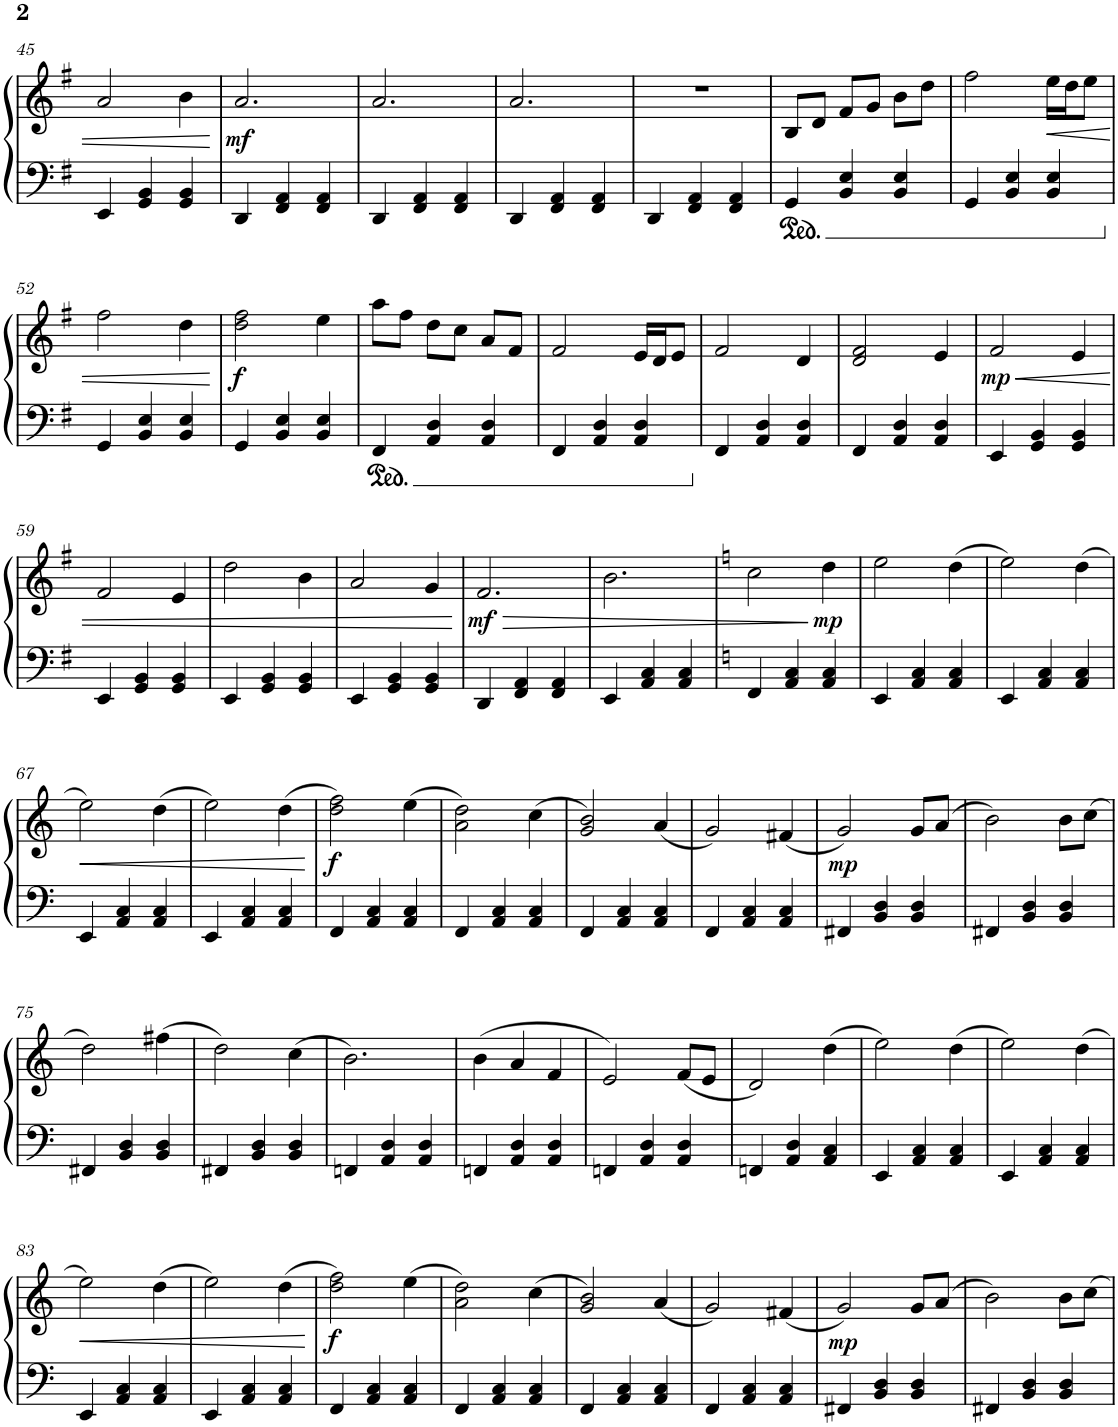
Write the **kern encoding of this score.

**kern	**kern	**dynam
*part1	*part1	*part1
*staff2	*staff1	*staff1/2
*I"Upright Piano	*	*
*I'Pno.	*	*
!!LO:PB:g=z
*clefF4	*clefG2	*
*k[f#]	*k[f#]	*
*M3/4	*M3/4	*
=45	=45	=45
4EE/	2a/	.
4GG/ 4BB/	.	.
4GG/ 4BB/	4b\	.
=46	=46	=46
!	!	!LO:DY:b
4DD/	2.a/	mf
4FF#/ 4AA/	.	.
4FF#/ 4AA/	.	.
=47	=47	=47
4DD/	2.a/	.
4FF#/ 4AA/	.	.
4FF#/ 4AA/	.	.
=48	=48	=48
4DD/	2.a/	.
4FF#/ 4AA/	.	.
4FF#/ 4AA/	.	.
=49	=49	=49
4DD/	2.r	.
4FF#/ 4AA/	.	.
4FF#/ 4AA/	.	.
=50	=50	=50
4GG/	8B/L	.
.	8d/J	.
4BB/ 4E/	8f#/L	.
.	8g/J	.
4BB/ 4E/	8b\L	.
.	8dd\J	.
=51	=51	=51
4GG/	2ff#\	.
4BB/ 4E/	.	.
!	!	!LO:HP:b
4BB/ 4E/	16ee\LL	<
.	16dd\J	.
.	8ee\J	.
!!LO:LB:g=z
=52	=52	=52
4GG/	2ff#\	.
4BB/ 4E/	.	.
4BB/ 4E/	4dd\	.
.	.	[
=53	=53	=53
!	!	!LO:DY:b
4GG/	2dd\ 2ff#\	f
4BB/ 4E/	.	.
4BB/ 4E/	4ee\	.
=54	=54	=54
4FF#/	8aa\L	.
.	8ff#\J	.
4AA/ 4D/	8dd\L	.
.	8cc\J	.
4AA/ 4D/	8a/L	.
.	8f#/J	.
=55	=55	=55
4FF#/	2f#/	.
4AA/ 4D/	.	.
4AA/ 4D/	16e/LL	.
.	16d/J	.
.	8e/J	.
=56	=56	=56
4FF#/	2f#/	.
4AA/ 4D/	.	.
4AA/ 4D/	4d/	.
=57	=57	=57
4FF#/	2d/ 2f#/	.
4AA/ 4D/	.	.
4AA/ 4D/	4e/	.
=58	=58	=58
!	!	!LO:HP:b
!	!	!LO:DY:n=1:b
4EE/	2f#/	< mp
4GG/ 4BB/	.	.
4GG/ 4BB/	4e/	.
!!LO:LB:g=z
=59	=59	=59
4EE/	2f#/	.
4GG/ 4BB/	.	.
4GG/ 4BB/	4e/	.
=60	=60	=60
4EE/	2dd\	.
4GG/ 4BB/	.	.
4GG/ 4BB/	4b\	.
=61	=61	=61
4EE/	2a/	.
4GG/ 4BB/	.	.
4GG/ 4BB/	4g/	.
.	.	[
=62	=62	=62
!	!	!LO:HP:b
!	!	!LO:DY:n=1:b
4DD/	2.f#/	> mf
4FF#/ 4AA/	.	.
4FF#/ 4AA/	.	.
=63	=63	=63
4EE/	2.b\	.
4AA/ 4C/	.	.
4AA/ 4C/	.	.
=64	=64	=64
*k[]	*k[]	*
4FF/	2cc\	.
4AA/ 4C/	.	.
!	!	!LO:DY:n=1:b
4AA/ 4C/	4dd\	] mp
=65	=65	=65
4EE/	2ee\	.
4AA/ 4C/	.	.
4AA/ 4C/	(4dd\	.
=66	=66	=66
4EE/	2ee\)	.
4AA/ 4C/	.	.
4AA/ 4C/	(4dd\	.
!!LO:LB:g=z
=67	=67	=67
!	!	!LO:HP:b
4EE/	2ee\)	<
4AA/ 4C/	.	.
4AA/ 4C/	(4dd\	.
=68	=68	=68
4EE/	2ee\)	.
4AA/ 4C/	.	.
4AA/ 4C/	(4dd\	.
.	.	[
=69	=69	=69
!	!	!LO:DY:b
4FF/	2dd\ 2ff\)	f
4AA/ 4C/	.	.
4AA/ 4C/	(4ee\	.
=70	=70	=70
4FF/	2a\ 2dd\)	.
4AA/ 4C/	.	.
4AA/ 4C/	(4cc\	.
=71	=71	=71
4FF/	2g/ 2b/)	.
4AA/ 4C/	.	.
4AA/ 4C/	(4a/	.
=72	=72	=72
4FF/	2g/)	.
4AA/ 4C/	.	.
4AA/ 4C/	(4f#X/	.
=73	=73	=73
!	!	!LO:DY:b
4FF#X/	2g/)	mp
4BB/ 4D/	.	.
4BB/ 4D/	8g/L	.
.	(8a/J	.
=74	=74	=74
4FF#X/	2b\)	.
4BB/ 4D/	.	.
4BB/ 4D/	8b\L	.
.	(8cc\J	.
!!LO:LB:g=z
=75	=75	=75
4FF#X/	2dd\)	.
4BB/ 4D/	.	.
4BB/ 4D/	(4ff#X\	.
=76	=76	=76
4FF#X/	2dd\)	.
4BB/ 4D/	.	.
4BB/ 4D/	(4cc\	.
=77	=77	=77
4FFn/	2.b\)	.
4AA/ 4D/	.	.
4AA/ 4D/	.	.
=78	=78	=78
4FFn/	(4b\	.
4AA/ 4D/	4a/	.
4AA/ 4D/	4f/	.
=79	=79	=79
4FFn/	2e/)	.
4AA/ 4D/	.	.
4AA/ 4D/	(8f/L	.
.	8e/J	.
=80	=80	=80
4FFn/	2d/)	.
4AA/ 4D/	.	.
4AA/ 4C/	(4dd\	.
=81	=81	=81
4EE/	2ee\)	.
4AA/ 4C/	.	.
4AA/ 4C/	(4dd\	.
=82	=82	=82
4EE/	2ee\)	.
4AA/ 4C/	.	.
4AA/ 4C/	(4dd\	.
!!LO:LB:g=z
=83	=83	=83
!	!	!LO:HP:b
4EE/	2ee\)	<
4AA/ 4C/	.	.
4AA/ 4C/	(4dd\	.
=84	=84	=84
4EE/	2ee\)	.
4AA/ 4C/	.	.
4AA/ 4C/	(4dd\	.
.	.	[
=85	=85	=85
!	!	!LO:DY:b
4FF/	2dd\ 2ff\)	f
4AA/ 4C/	.	.
4AA/ 4C/	(4ee\	.
=86	=86	=86
4FF/	2a\ 2dd\)	.
4AA/ 4C/	.	.
4AA/ 4C/	(4cc\	.
=87	=87	=87
4FF/	2g/ 2b/)	.
4AA/ 4C/	.	.
4AA/ 4C/	(4a/	.
=88	=88	=88
4FF/	2g/)	.
4AA/ 4C/	.	.
4AA/ 4C/	(4f#X/	.
=89	=89	=89
!	!	!LO:DY:b
4FF#X/	2g/)	mp
4BB/ 4D/	.	.
4BB/ 4D/	8g/L	.
.	(8a/J	.
=90	=90	=90
4FF#X/	2b\)	.
4BB/ 4D/	.	.
4BB/ 4D/	8b\L	.
.	8cc\J	.
=	=	=
*-	*-	*-
